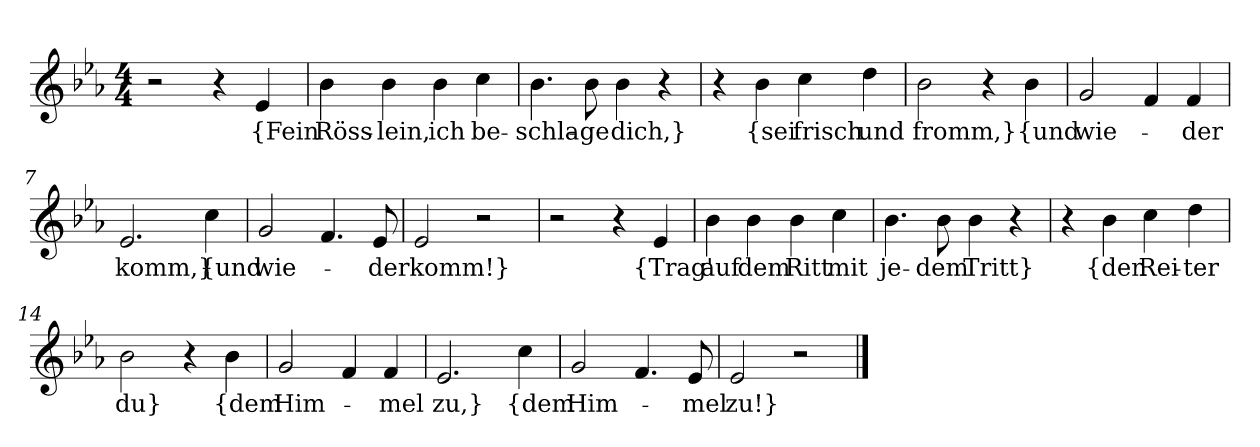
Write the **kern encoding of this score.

**kern	**text
*part1	*part1
*staff1	*staff1
*clefG2	*
*k[b-e-a-]	*
*M4/4	*
=1	=1
2r	.
4r	.
4e-	{Fein
=2	=2
4b-	Röss-
4b-	-lein,
4b-	ich
4cc	be-
=3	=3
4.b-	-schla-
8b-	-ge
4b-	dich,}
4r	.
=4	=4
4r	.
4b-	{sei
4cc	frisch
4dd	und
=5	=5
2b-	fromm,}
4r	.
4b-	{und
=6	=6
2g	wie-
4f	.
4f	-der
=7	=7
2.e-	komm,}
4cc	{und
=8	=8
2g	wie-
4.f	.
8e-	-der
=9	=9
2e-	komm!}
2r	.
=10	=10
2r	.
4r	.
4e-	{Trag'
=11	=11
4b-	auf
4b-	dem
4b-	Ritt
4cc	mit
=12	=12
4.b-	je-
8b-	-dem
4b-	Tritt}
4r	.
=13	=13
4r	.
4b-	{den
4cc	Rei-
4dd	-ter
=14	=14
2b-	du}
4r	.
4b-	{dem
=15	=15
2g	Him-
4f	.
4f	-mel
=16	=16
2.e-	zu,}
4cc	{dem
=17	=17
2g	Him-
4.f	.
8e-	-mel
=18	=18
2e-	zu!}
2r	.
==	==
*-	*-
